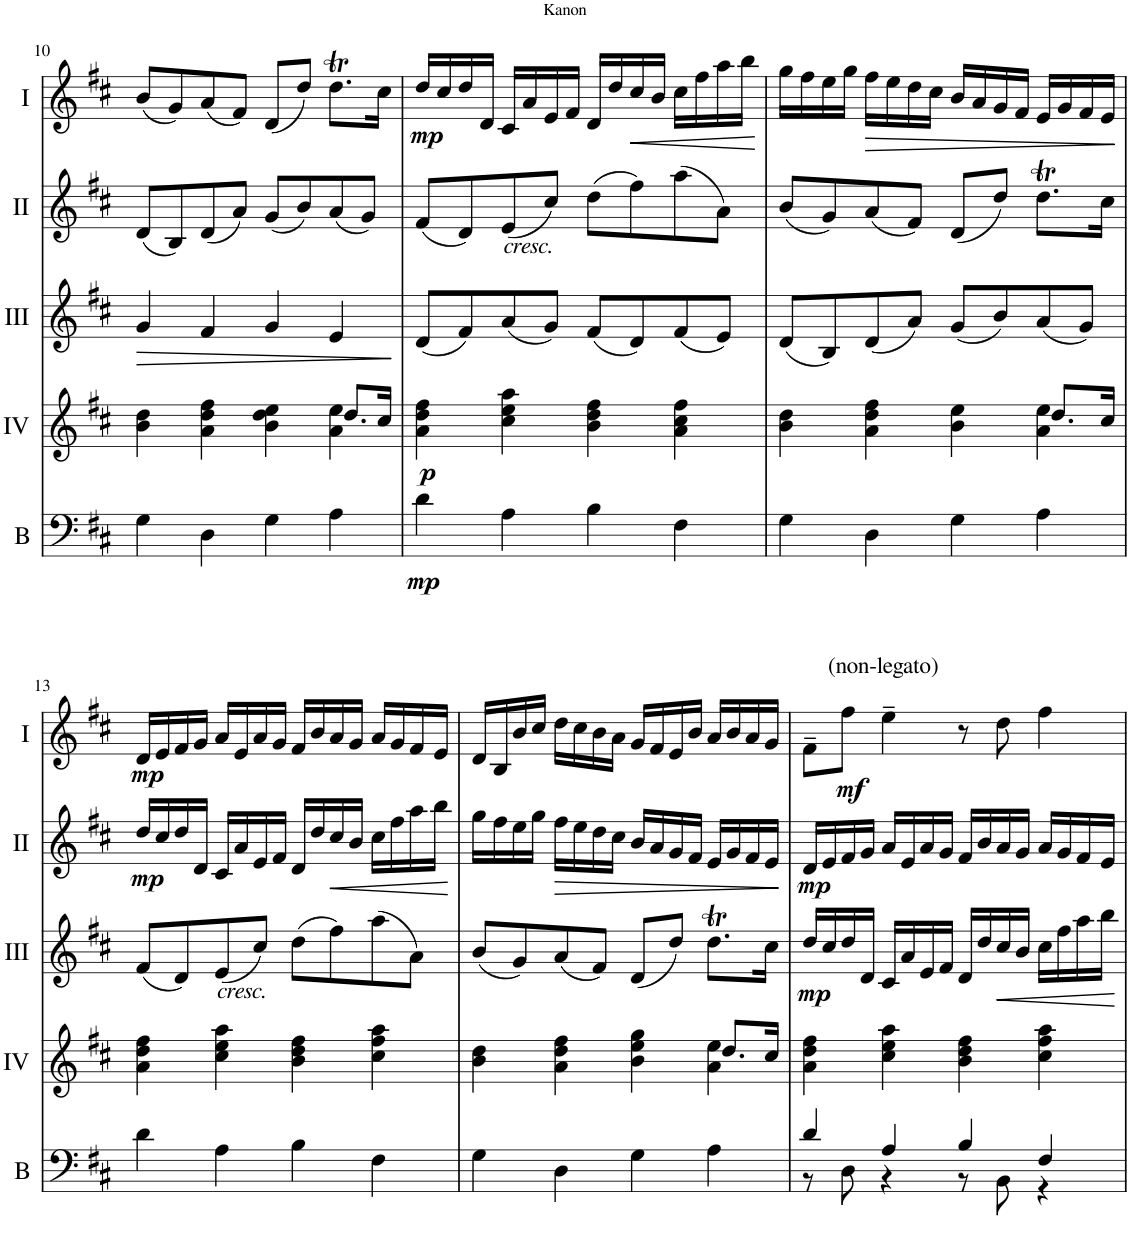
**kern	**dynam	**kern	**dynam	**kern	**dynam	**kern	**dynam	**kern	**dynam
*part5	*part5	*part4	*part4	*part3	*part3	*part2	*part2	*part1	*part1
*staff5	*staff5	*staff4	*staff4	*staff3	*staff3	*staff2	*staff2	*staff1	*staff1
*I"Basson	*	*I"Acc. 4	*	*I"Acc. 3	*	*I"Acc. 2	*	*I"Acc. 1	*
*I'B	*	*	*	*	*	*	*	*	*
!!LO:PB:g=z
*clefF4	*	*clefG2	*	*clefG2	*	*clefG2	*	*clefG2	*
*Trd7c12	*	*Trd7c12	*	*	*	*	*	*	*
*k[f#c#]	*	*k[f#c#]	*	*k[f#c#]	*	*k[f#c#]	*	*k[f#c#]	*
*M4/4	*	*M4/4	*	*M4/4	*	*M4/4	*	*M4/4	*
*met(c)	*	*met(c)	*	*met(c)	*	*met(c)	*	*met(c)	*
=10	=10	=10	=10	=10	=10	=10	=10	=10	=10
*	*	*^	*	*	*	*	*	*	*
!	!	!	!	!	!	!LO:HP:b	!	!	!	!
4G\	.	2.ryy	4b\ 4dd\	.	4g/	>	(8d/L	.	(8b/L	.
.	.	.	.	.	.	.	8B/)	.	8g/)	.
4D\	.	.	4a\ 4dd\ 4ff#\	.	4f#/	.	(8d/	.	(8a/	.
.	.	.	.	.	.	.	8a/J)	.	8f#/J)	.
4G\	.	.	4b\ 4dd\ 4ee\	.	4g/	.	(8g/L	.	(8d/L	.
.	.	.	.	.	.	.	8b/)	.	8dd/J)	.
4A\	.	8.dd/L	4a\ 4ee\	.	4e/	.	(8a/	.	8.ddT\L	.
.	.	.	.	.	.	.	8g/J)	.	.	.
.	.	16cc#/Jk	.	.	.	.	.	.	16cc#\Jk	.
*	*	*v	*v	*	*	*	*	*	*	*
.	.	.	.	.	]	.	.	.	.
=11	=11	=11	=11	=11	=11	=11	=11	=11	=11
!	!LO:DY:b	!	!LO:DY:b	!	!	!	!	!	!LO:DY:b
4d\	mp	4a\ 4dd\ 4ff#\	p	(8d/L	.	(8f#/L	.	16dd/LL	mp
.	.	.	.	.	.	.	.	16cc#/	.
.	.	.	.	8f#/)	.	8d/)	.	16dd/	.
.	.	.	.	.	.	.	.	16d/JJ	.
!	!	!	!	!	!	!LO:TX:b:i:t=cresc.	!	!	!
4A\	.	4cc#\ 4ee\ 4aa\	.	(8a/	.	(8e/	.	16c#/LL	.
.	.	.	.	.	.	.	.	16a/	.
.	.	.	.	8g/J)	.	8cc#/J)	.	16e/	.
.	.	.	.	.	.	.	.	16f#/JJ	.
4B\	.	4b\ 4dd\ 4ff#\	.	(8f#/L	.	(8dd\L	.	16d/LL	.
.	.	.	.	.	.	.	.	16dd/	.
!	!	!	!	!	!	!	!	!	!LO:HP:b
.	.	.	.	8d/)	.	8ff#\)	.	16cc#/	<
.	.	.	.	.	.	.	.	16b/JJ	.
4F#\	.	4a\ 4cc#\ 4ff#\	.	(8f#/	.	(8aa\	.	16cc#\LL	.
.	.	.	.	.	.	.	.	16ff#\	.
.	.	.	.	8e/J)	.	8a\J)	.	16aa\	.
.	.	.	.	.	.	.	.	16bb\JJ	.
.	.	.	.	.	.	.	.	.	[
=12	=12	=12	=12	=12	=12	=12	=12	=12	=12
*	*	*^	*	*	*	*	*	*	*
4G\	.	2.ryy	4b\ 4dd\	.	(8d/L	.	(8b/L	.	16gg\LL	.
.	.	.	.	.	.	.	.	.	16ff#\	.
.	.	.	.	.	8B/)	.	8g/)	.	16ee\	.
.	.	.	.	.	.	.	.	.	16gg\JJ	.
!	!	!	!	!	!	!	!	!	!	!LO:HP:b
4D\	.	.	4a\ 4dd\ 4ff#\	.	(8d/	.	(8a/	.	16ff#\LL	>
.	.	.	.	.	.	.	.	.	16ee\	.
.	.	.	.	.	8a/J)	.	8f#/J)	.	16dd\	.
.	.	.	.	.	.	.	.	.	16cc#\JJ	.
4G\	.	.	4b\ 4ee\	.	(8g/L	.	(8d/L	.	16b/LL	.
.	.	.	.	.	.	.	.	.	16a/	.
.	.	.	.	.	8b/)	.	8dd/J)	.	16g/	.
.	.	.	.	.	.	.	.	.	16f#/JJ	.
4A\	.	8.dd/L	4a\ 4ee\	.	(8a/	.	8.ddT\L	.	16e/LL	.
.	.	.	.	.	.	.	.	.	16g/	.
.	.	.	.	.	8g/J)	.	.	.	16f#/	.
.	.	16cc#/Jk	.	.	.	.	16cc#\Jk	.	16e/JJ	.
*	*	*v	*v	*	*	*	*	*	*	*
.	.	.	.	.	.	.	.	.	]
!!LO:LB:g=z
=13	=13	=13	=13	=13	=13	=13	=13	=13	=13
!	!	!	!	!	!	!	!LO:DY:b	!	!LO:DY:b
4d\	.	4a\ 4dd\ 4ff#\	.	(8f#/L	.	16dd/LL	mp	16d/LL	mp
.	.	.	.	.	.	16cc#/	.	16e/	.
.	.	.	.	8d/)	.	16dd/	.	16f#/	.
.	.	.	.	.	.	16d/JJ	.	16g/JJ	.
!	!	!	!	!LO:TX:b:i:t=cresc.	!	!	!	!	!
4A\	.	4cc#\ 4ee\ 4aa\	.	(8e/	.	16c#/LL	.	16a/LL	.
.	.	.	.	.	.	16a/	.	16e/	.
.	.	.	.	8cc#/J)	.	16e/	.	16a/	.
.	.	.	.	.	.	16f#/JJ	.	16g/JJ	.
4B\	.	4b\ 4dd\ 4ff#\	.	(8dd\L	.	16d/LL	.	16f#/LL	.
.	.	.	.	.	.	16dd/	.	16b/	.
!	!	!	!	!	!	!	!LO:HP:b	!	!
.	.	.	.	8ff#\)	.	16cc#/	<	16a/	.
.	.	.	.	.	.	16b/JJ	.	16g/JJ	.
4F#\	.	4cc#\ 4ff#\ 4aa\	.	(8aa\	.	16cc#\LL	.	16a/LL	.
.	.	.	.	.	.	16ff#\	.	16g/	.
.	.	.	.	8a\J)	.	16aa\	.	16f#/	.
.	.	.	.	.	.	16bb\JJ	.	16e/JJ	.
.	.	.	.	.	.	.	[	.	.
=14	=14	=14	=14	=14	=14	=14	=14	=14	=14
*	*	*^	*	*	*	*	*	*	*
4G\	.	2.ryy	4b\ 4dd\	.	(8b/L	.	16gg\LL	.	16d/LL	.
.	.	.	.	.	.	.	16ff#\	.	16B/	.
.	.	.	.	.	8g/)	.	16ee\	.	16b/	.
.	.	.	.	.	.	.	16gg\JJ	.	16cc#/JJ	.
!	!	!	!	!	!	!	!	!LO:HP:b	!	!
4D\	.	.	4a\ 4dd\ 4ff#\	.	(8a/	.	16ff#\LL	>	16dd\LL	.
.	.	.	.	.	.	.	16ee\	.	16cc#\	.
.	.	.	.	.	8f#/J)	.	16dd\	.	16b\	.
.	.	.	.	.	.	.	16cc#\JJ	.	16a\JJ	.
4G\	.	.	4b\ 4ee\ 4gg\	.	(8d/L	.	16b/LL	.	16g/LL	.
.	.	.	.	.	.	.	16a/	.	16f#/	.
.	.	.	.	.	8dd/J)	.	16g/	.	16e/	.
.	.	.	.	.	.	.	16f#/JJ	.	16b/JJ	.
4A\	.	8.dd/L	4a\ 4ee\	.	8.ddT\L	.	16e/LL	.	16a/LL	.
.	.	.	.	.	.	.	16g/	.	16b/	.
.	.	.	.	.	.	.	16f#/	.	16a/	.
.	.	16cc#/Jk	.	.	16cc#\Jk	.	16e/JJ	.	16g/JJ	.
*	*	*v	*v	*	*	*	*	*	*	*
.	.	.	.	.	.	.	]	.	.
=15	=15	=15	=15	=15	=15	=15	=15	=15	=15
*^	*	*	*	*	*	*	*	*	*
!	!	!	!	!	!	!LO:DY:b	!	!LO:DY:b	!	!
4d/	8r	.	4a\ 4dd\ 4ff#\	.	16dd/LL	mp	16d/LL	mp	8f#~\L	.
.	.	.	.	.	16cc#/	.	16e/	.	.	.
!	!	!	!	!	!	!	!	!	!LO:TX:a:t=(non-legato)	!
!	!	!	!	!	!	!	!	!	!	!LO:DY:b
.	8D\	.	.	.	16dd/	.	16f#/	.	8ff#\J	mf
.	.	.	.	.	16d/JJ	.	16g/JJ	.	.	.
4A/	4r	.	4cc#\ 4ee\ 4aa\	.	16c#/LL	.	16a/LL	.	4ee~\	.
.	.	.	.	.	16a/	.	16e/	.	.	.
.	.	.	.	.	16e/	.	16a/	.	.	.
.	.	.	.	.	16f#/JJ	.	16g/JJ	.	.	.
4B/	8r	.	4b\ 4dd\ 4ff#\	.	16d/LL	.	16f#/LL	.	8r	.
.	.	.	.	.	16dd/	.	16b/	.	.	.
!	!	!	!	!	!	!LO:HP:b	!	!	!	!
.	8BB\	.	.	.	16cc#/	<	16a/	.	8dd\	.
.	.	.	.	.	16b/JJ	.	16g/JJ	.	.	.
4F#/	4r	.	4cc#\ 4ff#\ 4aa\	.	16cc#\LL	.	16a/LL	.	4ff#\	.
.	.	.	.	.	16ff#\	.	16g/	.	.	.
.	.	.	.	.	16aa\	.	16f#/	.	.	.
.	.	.	.	.	16bb\JJ	.	16e/JJ	.	.	.
*v	*v	*	*	*	*	*	*	*	*	*
.	.	.	.	.	[	.	.	.	.
=	=	=	=	=	=	=	=	=	=
*-	*-	*-	*-	*-	*-	*-	*-	*-	*-
